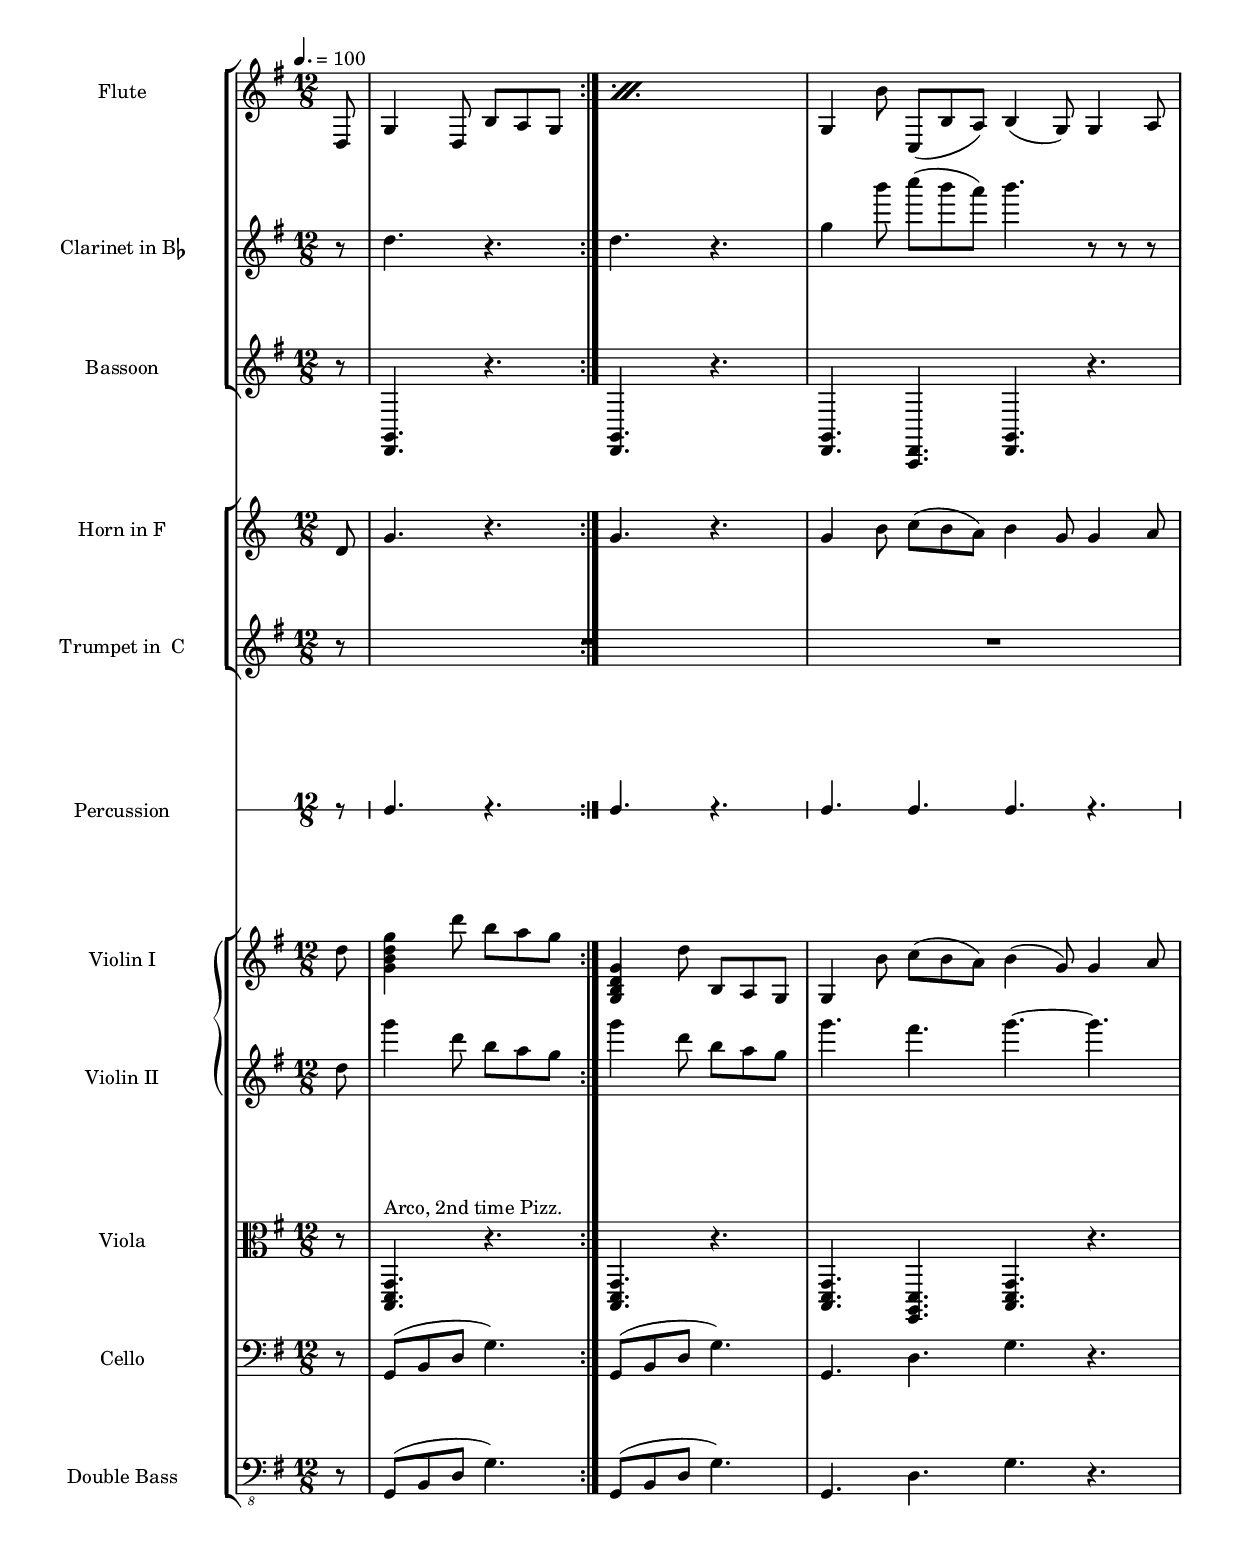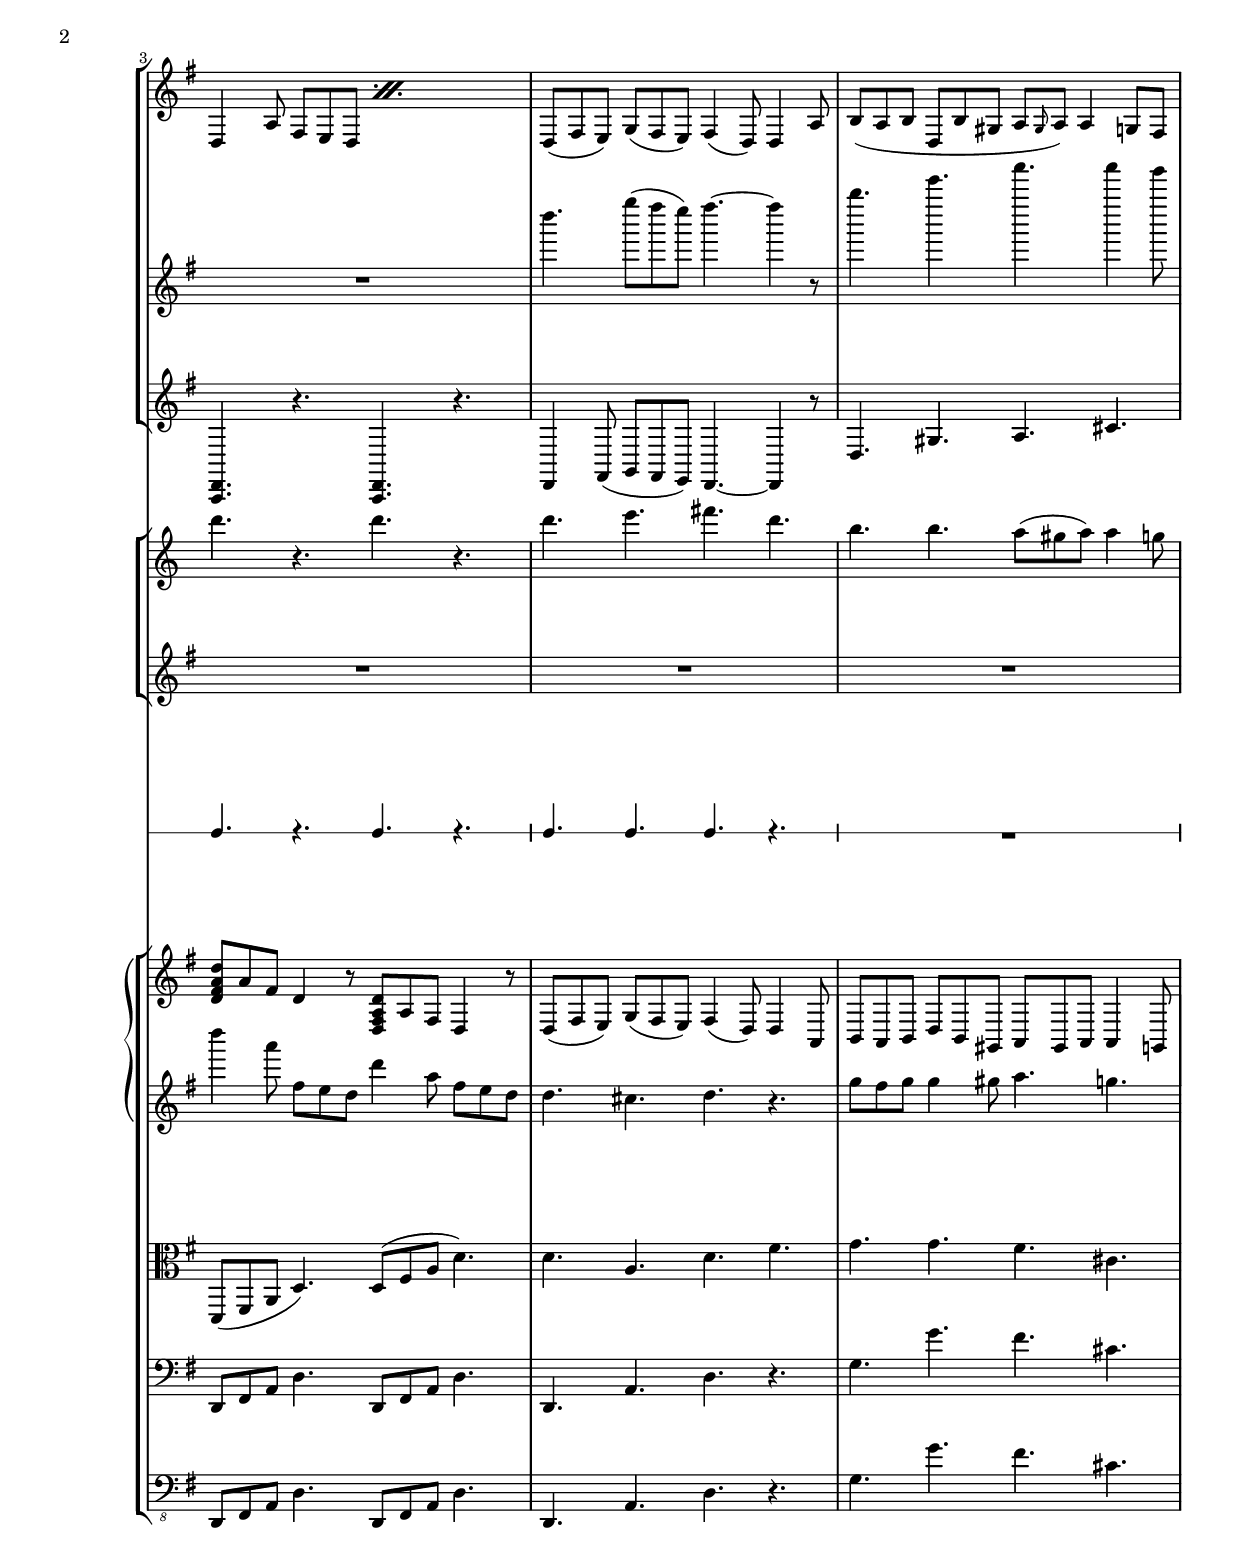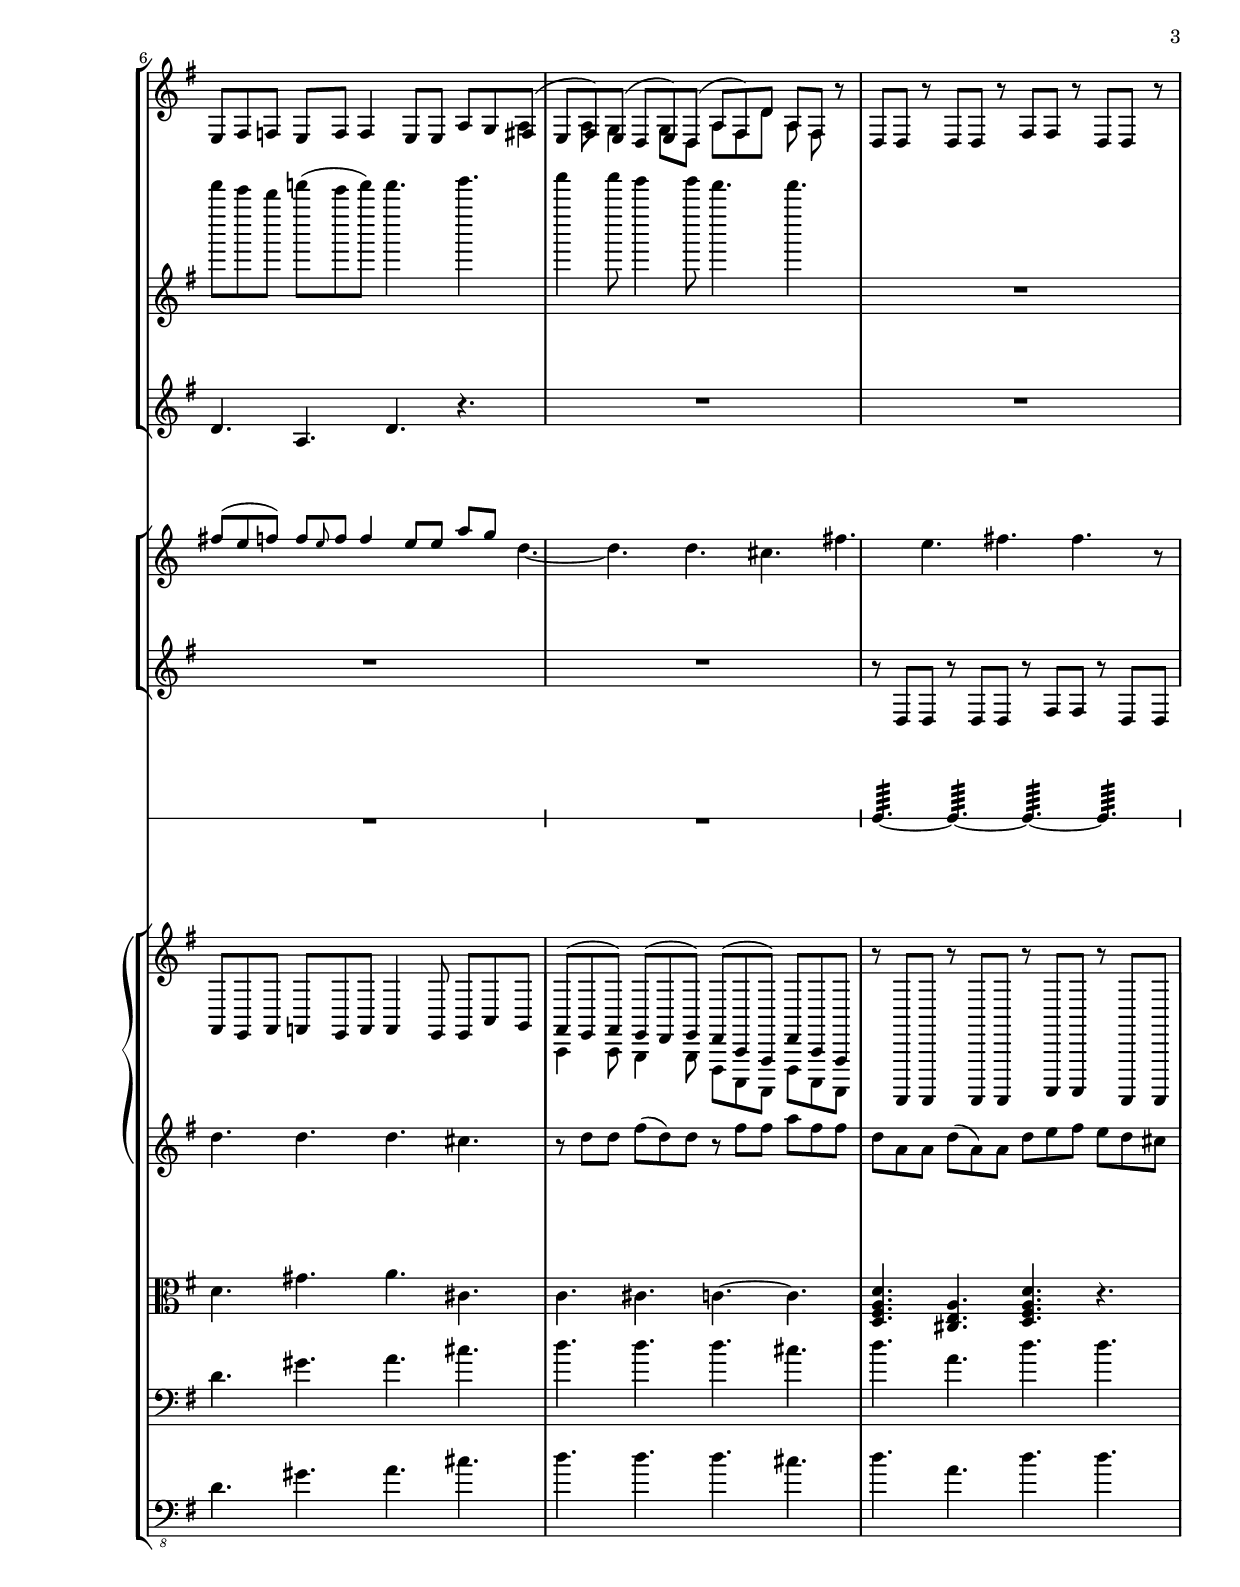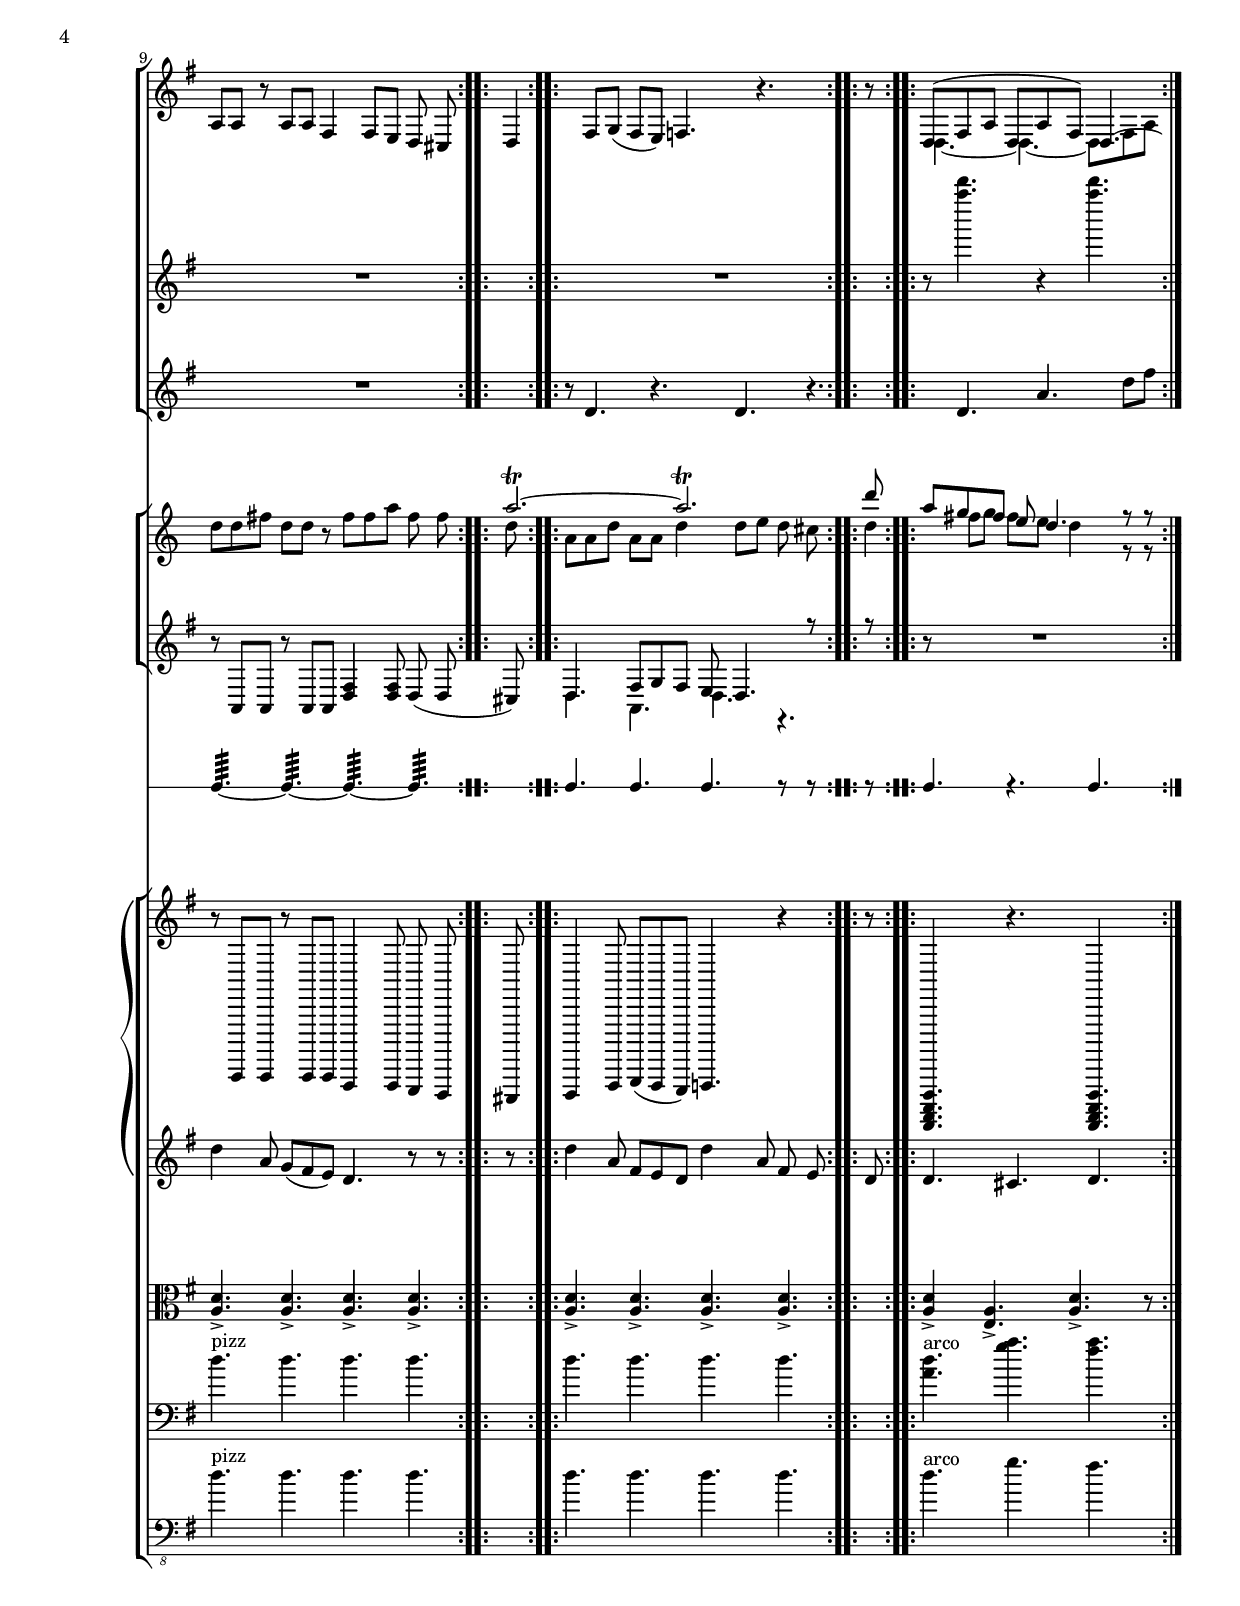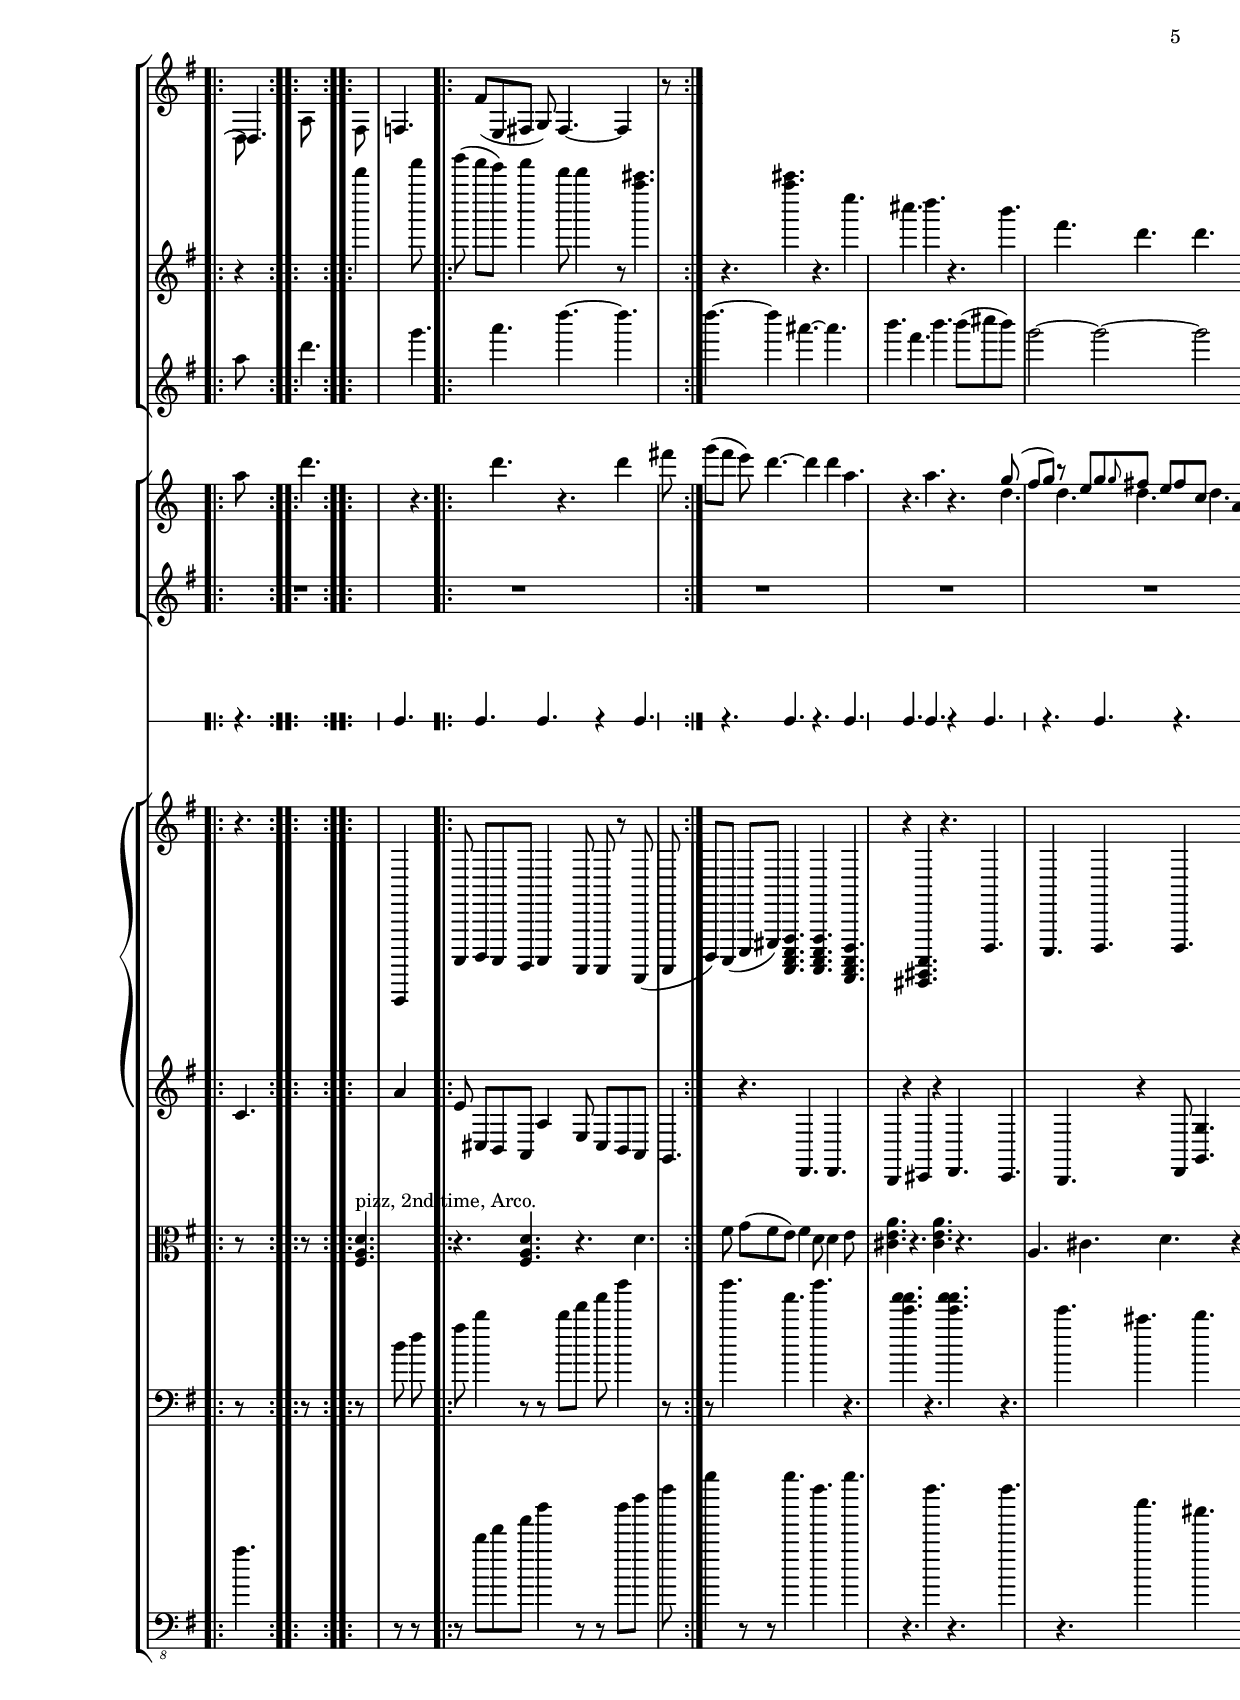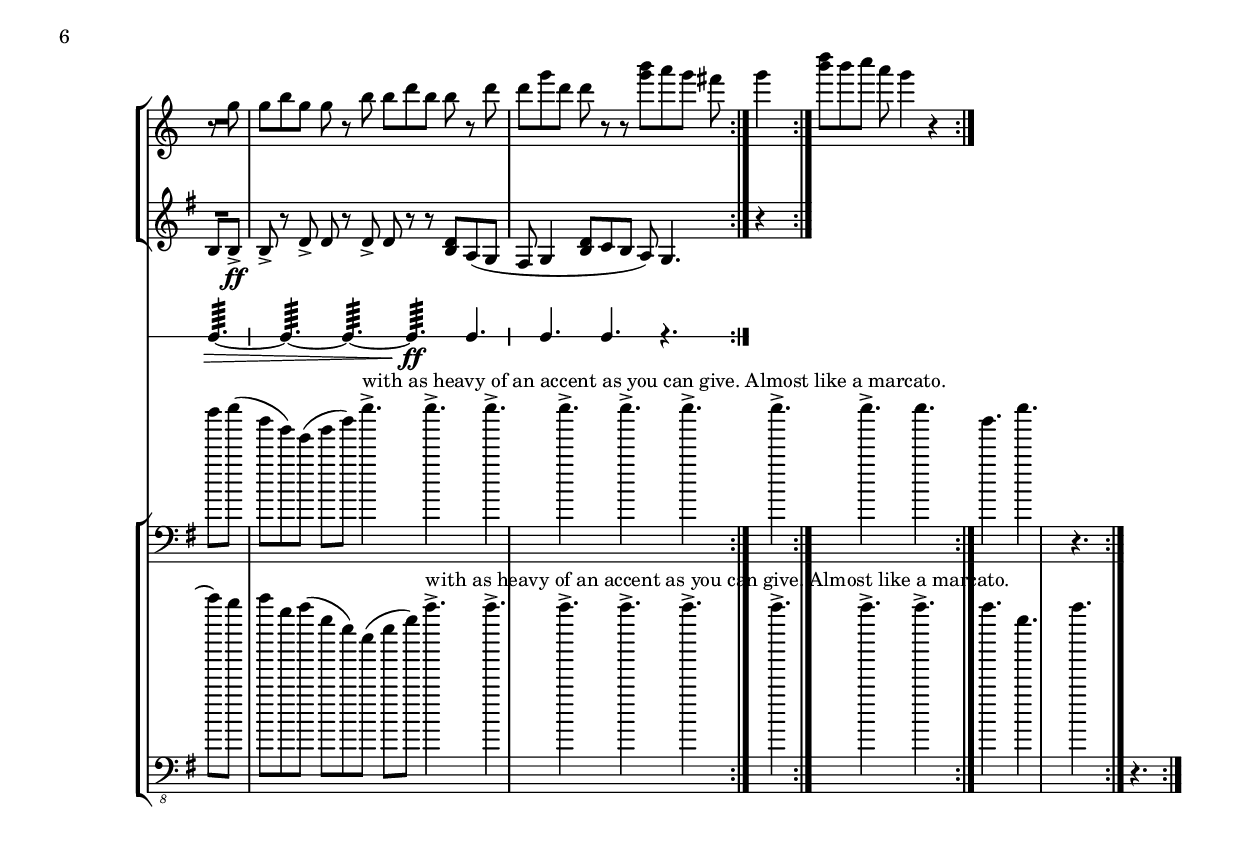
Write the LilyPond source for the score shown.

%!TEX TS-program = Lilypond

#(set-global-staff-size 17)
\paper {
  indent = 3.0\cm  % space for instrumentName
  short-indent = 1.5\cm  % space for shortInstrumentName
}
global=
{\time 12/8
\tempo 4. = 100
}
%flute section, 2 flutes

fluteMusic =
{ \relative c'  \key g \major
{\global

\repeat volta 2 {
\partial 8 d8 |
\repeat percent 2 {g4 d8 b a g } 
g4 b'8 c( b a) b4( g8) g4 a8 |
\repeat percent 2 { d4 a8 fis e d } |
d8( fis e) g( fis e) fis4( d8) d4 a8 |
b8( a b d b gis a\grace gis a) a4 g8 |
fis8 e fis f e f f4 e8 e a g |
<<

{ \voiceOne
fis8( e fis) e( d e) d( a fis) d' a fis |
}

\new Voice
{ \voiceTwo
a4 a8 g4 g8 d a fis d' a fis |
}
>>
\oneVoice
r8 d8 d r8 d8 d r8 fis8 fis r8 d8 d |
r8 a8 a r8 a a fis4 fis8 e d cis |
d4 fis8 g( fis e) f4. r4. |
}

\repeat volta 2 {r8 |
<<
 \new Voice
{ \voiceOne
d8( fis a d a fis)  d4.~ d4. |
}
\new Voice
{ \voiceTwo
d4.~ d4.~ d8 fis a d a fis |
}
>>
\oneVoice
f4. fis'8( e fis g) fis4.~ fis4 r8 | } } }

% Pitches as written on a manuscript for Clarinet in BFlat
% are transposed to concert pitch.
clarinetMusic = \transpose c' bes
  \relative c'' { \key g \major
\global

{\repeat volta 2 {
r8 |
d4. r4. } d4. r4. |
g4 b'8 c8( b a) b4. r8 r8 r8 |
R1*12/8 |
d4. g8( fis e) fis4.~ fis4 r8 | 
b4. e4. a4. a4 g8 |
fis8 e d f( e f) f4. g4. |
a4 a8 g4 g8 fis4. fis4. |
R1*12/8*3
}
\repeat volta 2 {r8 |
<d a>4. r4 <d a>4. r4 |
d4 fis8 g( fis e) fis4 d8 d4 r8 |
<a cis>4. r4. <a cis>4. r4. |
e4. cis d r4. |
b4. fis4. d4. d4. |
<d g>4. c8( cis b fis4.~ fis4. |
c4. cis8( b cis) d4.~ d4. |
<b d>4. r4. <fis a>4. r4. |
g4.~ g4.~ g4.~ g4 r8 |
g4.~ g4.~ g4.~ g4 r8 |
g4. d4. g4. r4 |
}
}

% for 2 trumpets
trumpetMusic = \relative c { \key g \major  \repeat volta 2 {
r8 |

R1*12/8*7
r8 d8 d r8 d8 d r8 fis8 fis r8 d8 d |
r8 a8 a r8 a8 a <d fis>4 <d fis>8 d( d cis) |

<<
{ \voiceOne
d4. fis8 g fis e d4. r8 r8|}
\new Voice
{ \voiceTwo
d4. a4. d r4.
}
>>
\oneVoice
}

\repeat volta 2 {r8 |
 R1*12/8*10
r8 g8\ff\accent g r8 r8 g8\f\accent g8 r8 b8\ff\accent b8 b8\ff\accent b\accent |
r8 d8\accent d r8 d8\accent d r8 r8 <b d>8 a( g fis |
g4 <b d>8 c( b a) g4. r4 |
 
} }


%for 2 bassoons
bassoonMusic =

\relative c {
 \key g\major
\global
\repeat volta 2 
{ r8 |
<g d>4. r4. <g d>4. r4. |
<g d>4. <d a> <g d> r4.|
<d a>4. r4. <d a>4. r4.  |
 d4 fis8( g fis e) d4.~ d4 r8 |
d'4. gis a cis |
 d4. a d r4. |
R1*12/8*3
}
\repeat volta 2 {r8
d4. r4. d4. r4. |
d4. a'4. d8 fis a d4. |
g4. a4. d4.~ d4. |
d4.~ d4 ais4.~ ais4. |
b4. fis b b8( cis b) |
g2~ g2~ g2 |
g2~ g2~ g2 |
g1~ g2 |
g2~ g2~ g2 |
g4. d4. d4. r4. |} }

%for 2 oboes
oboeMusic =
\relative c'
{ \key g \major
\global
\repeat volta 2 {
r8
R1*12/8*10}
\repeat volta 2 {a8 |
<a d>4. a8 fis e d <a d>4. a8 fis e d |
d4 fis'8 g fis e fis4 d8 d4 e8 |
<e a>4. e8 cis b a <e a>4. e8 cis b a |
g'8 fis e  r8 g8\grace fis e fis r8 d8 a |
b8 d g fis a cis d a fis d4 fis |
<fis b>4 fis8 d' cis b <cis fis>4 cis a gis fis |<fis b>4  fis'8 d d cis b <ais cis>4 fis8 e d cis |
<<
{ \voiceOne
b8 ais b ais4. b fis d b4 d8 |}
\new voice
{ \voiceTwo
d4. cis b cis r2 r4 |
} >>
\oneVoice
<d g>4  d'8 b a g <d g>4 a8 fis e d |
g8( a b) a( g fis) g(d b) g( d b) |R1*12/8*2
g4 b8 c( b a) g4. r4 |
} }

% Key signature is often omitted for horns
hornMusic = \transpose c' f
 \relative c 
{\global

\repeat volta 2 { d'8 |
 g4. r4. g4. r4. |
g4 b8 c( b a) b4 g8 g4 a8 |
d'4. r4. d4. r4. |
  d4. e fis d |
b4. b4. a8( gis a) a4 g8 |
<<
{ \voiceOne fis8( e f) f\grace e f f4 e8 e a g |
\new Voice
{ \voiceTwo d4.~ d4. d4. cis4. |
}
}

>>

\oneVoice
fis4. e fis fis|
r8 d8 d fis d d r8 fis8 fis a fis fis |
<<
{ \voiceOne
 a2.~\trill  a2.\trill |
d8  a g fis e d4. r8 r8 |
}\new Voice
{ \voiceTwo d8 a a d a a d4 d8 e d cis |
d4 fis8 g fis e d4 r8 r8 |
}
>>
\oneVoice
}
\repeat volta 2 { a'8 |
d4. r4. d4. r4. |
d4 fis8 g( fis e) d4.~ d4 d|
a4. r4. a4. r4. |<<
{ \voiceOne
g8( f g) r8 e8 g\grace g8 fis e fis c a |}
\new Voice
{ \voiceTwo d4. d4. d4. d4.|}
>>
\oneVoice
b'4. r4. b4. r4. |
b4. ais b r4| R1*12/8 |
R1*12/8
R1*12/8
R1*12/8
r8 g8 g b g g r8 b8 b d b b |
r8 d8 d g d d r8 r8 <g b> a g fis |
g4 <b d>8 b c a g4 r4 }  }

percussionMusic = \relative c {
\key g \major \global

\repeat volta 2 {r8
g4. r4. g4. r4. |
g4. d g r4. |
d4. r4. d4. r4. |
d4. a d r4. |
 R1*12/8
 R1*12/8
 R1*12/8
d4.:64~ d4.:64~ d4.:64~ d4.:64 |
d4.:64~ d4.:64~ d4.:64~ d4.:64 |
d4. a, d r8 r8 | }
\repeat volta 2 {r8 |
d4. r4. d4. r4. |

d4. a, d r4 |
a4. r4. a4. r4. |
e4. cis d r4 |
g4. r4. d4. r4. |
b4. r4. ais4. r4. |
b4.\fff r4. fis4. r4. 
b4.\f r4. a4. r4. |
g4.\f r4. d' r4. |
g4. d' g r4. |
g4.:64~\p\> g4.:64~ g4.:64~ g4.:64 |
g4.:64~ g4.:64~
g4.:64~
g4.:64\ff |
g4. d g r4. |

 } }
violinIMusic = \relative c' { \key g \major \repeat volta 2 {
d'8 |
<g d b g>4 d'8 b a g <g, d b g>4 d'8 b, a g|
g4 b'8 c( b a) b4( g8) g4 a8 |
<d a fis d>8 a fis d4 r8  <d a fis d>8 a fis  d4 r8|
d8( fis e) g( fis e) fis4( d8) d4 a8 |
b8 a b d b gis a gis a a4 g8 |
fis8 e fis f e f f4 e8 e a g |
<<

{ \voiceOne
fis8( e fis) e( d e) d( a fis) d' a fis |
}

\new Voice
{ \voiceTwo
a4 a8  g4 g8 d a fis d' a fis |
}
>>
\oneVoice
r8 d8 d r8 d8 d r8 fis8 fis r8 d8 d |
r8 a8 a r8 a a fis4 fis8 e d cis |
d4 fis8 g( fis e) f4. r4 |
}
\repeat volta 2
{r8 |
<d a fis d>4. r4. <d a fis d>4. r4.  |
d4 fis'8 g fis e fis4 d8 d r8 |
b8( d g) fis( a cis) <d a fis d>4. <d a fis d>4. |
<b fis d b>4. r4 <fis cis ais>4. r4. |b4. a4. b4. b4. |<g d b g>4 d8 b, a g <d a fis>4. r4. g8( a b a g fis g d b g b d) |



 }
}
violinIIMusic = \relative c' { \key g \major
\global

\repeat volta 2 {d'8 |
g'4 d8 b a g g'4 d8 b a g |
g'4. fis g4.~ g4. |
d'4 a8 fis, e d d'4 a8 fis e d |
d4. cis d r4. |
g8 fis g g4 gis8  a4. g |
d4. d d cis |
r8 d8 d fis( d) d r8 fis8 fis a fis fis |
 d8 a a d( a) a d8 e fis e d cis |
d4 a8 g( fis e) d4. r8 r8 | }
 \repeat volta 2 {r8 |
 d'4 a8 fis e d d'4 a8 fis e d |
 d4. cis d cis |
 a'4 e8 cis, b a a'4 e8 cis b a |
g4. r4. d4. d4. |
b4 r4 cis r4 |
d4. cis b r4 d8 |<g=, g'>4. r4. <d d'>4. r4. b8( a b a g a g d b g b d) |
g4.~ g4.~ g4.~ g4.~ |
g4.~ g4.~ g4.~ g4. |
d4. r4. d4. r4. |
g4 d8( c b a) g4 r4 |
}

}

violaMusic = \relative c { \clef alto \key g \major \repeat volta 2 { r8 |
<g d b>4.^\markup "Arco, 2nd time Pizz." r4. <g d b> r4. |
 <g d b>4. <d a fis> <g d b> r4.|
d8( fis a d4.) d8( fis a d4.) |d4. a d fis |
g4. g fis cis |
d4. gis a cis, |
c4. cis c4.~ c4. |
<d a fis d>4. <a e cis> <d a fis d> r4. |
<d a>4.\accent <d a>4.\accent <d a>4.\accent <d a>4.\accent |
<d a>4.\accent <d a>4.\accent <d a>4.\accent <d a>4.\accent |
<d a>4\accent <a e>4.\accent <d a>\accent r8 r8 |
}
\repeat volta 2 { r8 |
<d a fis>4. ^\markup "pizz, 2nd time, Arco." r4. <d a fis>4. r4. |
d4. fis8 g( fis e) fis4 d8 d4 e8 |
<a e cis>4. r4. <a e cis>4. r4. |
a,4. cis d r4. |
g='4. fis4. fis4~ fis4. |





} }
celloMusic = \relative c { \clef bass \key g \major 
\repeat volta 2 { r8 |
g8( b d g4.) g,8( b d g4.) |
g,4. d' g r4.|
d, 8 fis a d4. d, 8 fis a d4. |
d,4. a' d4. r4. |
g4. g' fis cis |
d4. gis a cis |
d4. d4. d4. cis4. |
d4. a d d |
d4.^ \markup "pizz" d d d |
d4. d d d |
<d a>4.^ \markup "arco" <g a> <fis a> r8 r8 | }
\repeat volta 2 { r8 |
d8 fis a d4 r8 r8 d8 fis a d4 r8 r8 |
d4. a d r4. 
<a e a>4. r4. <a e a>4. r4. |
e4. cis d fis |
g4. a d d |
<b e b>4 fis f( cis b) fis'4. r4. |
<b d b'>4. r4. cis'4. r4. c4. cis b r4|
g,8 b d g8 r8 r8 d,8 fis a d8 r8 r8 |
d'( a b) a b fis g(d b) g( b d) |
g4.^\markup "with as heavy of an accent as you can give. Almost like a marcato."\accent  g4.\accent g4.\accent  g4.\accent |
g4.^\accent g4.^\accent g4.^\accent g4.^\accent |
g4. d g r4. |
} }
bassMusic = \relative c { \clef "bass_8" \key g \major 
\repeat volta 2 { r8 |
g,8( b d g4.) g,8( b d g4.) |
g,4. d' g r4.|
d, 8 fis a d4. d, 8 fis a d4. |
d,4. a' d4. r4. |
g4. g' fis cis |
d4. gis a cis |
d4. d4. d4. cis4. |
d4. a d d |
d4.^ \markup "pizz" d d d |
d4. d d d |
d4.^ \markup "arco" g fis a r8 r8 |
\repeat volta 2 { r8 |
d8 fis a d4 r8 r8 d8 fis a d4 r8 r8 |
d4. a d r4. 
a4. r4. a 4. r4. |
e4. cis d fis |
g4. a d d |
b4 fis f( cis b) fis'4. r4. |
b4. r4. cis'4. r4. c4. cis b r4|
g,8 b d g8 r8 r8 d,8 fis a d8 r8 r8 |
d'( a b) a b fis g(d b) g( b d) |
g4.^   \markup "with as heavy of an accent as you can give. Almost like a marcato."\accent  g4.\accent g4.\accent  g4.\accent |
g4.^\accent g4.^\accent g4.^\accent g4.^\accent |
g4. d g r4. |
} }

}

\score {
  <<
    \new StaffGroup = "StaffGroup_woodwinds" <<
      \new Staff = "Staff_flute" {
        \set Staff.instrumentName = #"Flute"
        % shortInstrumentName, midiInstrument, etc.
        % may be set here as well
        \fluteMusic
      }
      \new Staff = "Staff_clarinet" {
        \set Staff.instrumentName =
        \markup { \concat { "Clarinet in B" \flat } }
        % Declare that written Middle C in the music
        %  to follow sounds a concert B flat, for
        %  output using sounded pitches such as MIDI.
        \transposition bes
        % Print music for a B-flat clarinet
        \transpose bes c' \clarinetMusic }
              \new Staff = "Staff_bassoon" {
        \set Staff.instrumentName = #"Bassoon"
        % shortInstrumentName, midiInstrument, etc.
        % may be set here as well
        \bassoonMusic

}
>>
    \new StaffGroup = "StaffGroup_brass" <<
      \new Staff = "Staff_hornI" {
        \set Staff.instrumentName = #"Horn in F"
        \transposition f
        \transpose f c' \hornMusic
      }
      \new Staff = "Staff_trumpet" {
        \set Staff.instrumentName = #"Trumpet in  C"
        \trumpetMusic
      }
    >>
    \new RhythmicStaff = "RhythmicStaff_percussion" <<
      \set RhythmicStaff.instrumentName = #"Percussion"
      \percussionMusic
    >>

       \new StaffGroup = "StaffGroup_strings" <<
      \new GrandStaff = "GrandStaff_violins" <<
        \new Staff = "Staff_violinI" {
          \set Staff.instrumentName = #"Violin I"
          \violinIMusic
        }
        \new Staff = "Staff_violinII" {
          \set Staff.instrumentName = #"Violin II"
          \violinIIMusic
        }
      >>
      \new Staff = "Staff_viola" {
        \set Staff.instrumentName = #"Viola"
        \violaMusic
      }
      \new Staff = "Staff_cello" {
        \set Staff.instrumentName = #"Cello"
        \celloMusic
      }
      \new Staff = "Staff_bass" {
        \set Staff.instrumentName = #"Double Bass"
        \bassMusic
      }
    >>
  >>
  \layout { }
}

\version "2.16.2"
